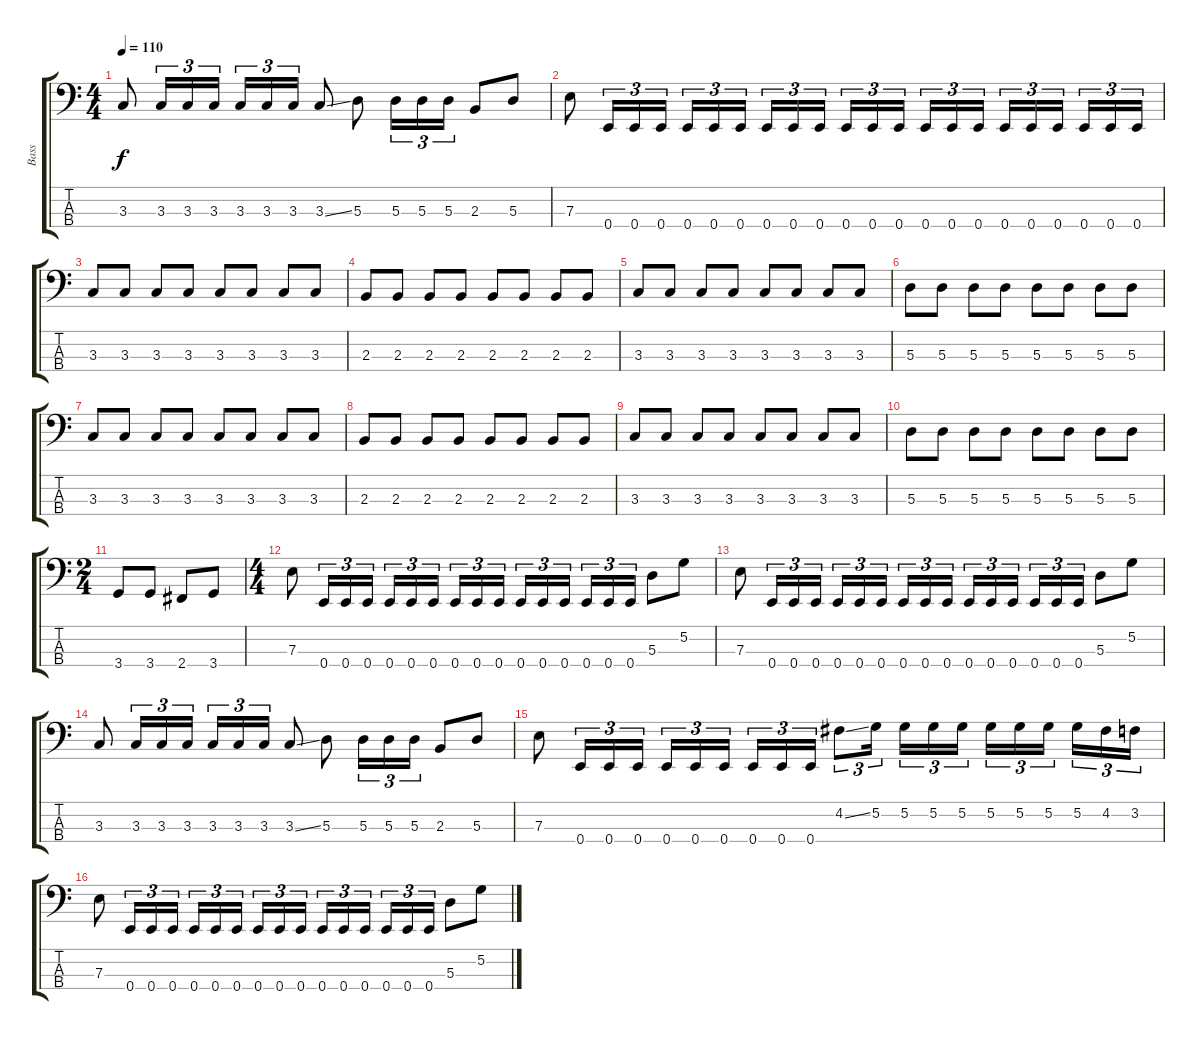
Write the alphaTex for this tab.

\track ("Bass" "Bass") {instrument electricbassfinger}
\staff {score tabs}
\tuning (G2 D2 A1 E1) {hide}
\ts (4 4)
\tempo 110
\clef f4
\ks c
3.3.8{dy f} 3.3.16{tu (3 2)} 3.3.16{tu (3 2)} 3.3.16{tu (3 2)} 3.3.16{tu (3 2)} 3.3.16{tu (3 2)} 3.3.16{tu (3 2)} 3.3{ss}.8 5.3.8 5.3.16{tu (3 2)} 5.3.16{tu (3 2)} 5.3.16{tu (3 2)} 2.3.8 5.3.8 |
7.3.8 0.4.16{tu (3 2)} 0.4.16{tu (3 2)} 0.4.16{tu (3 2)} 0.4.16{tu (3 2)} 0.4.16{tu (3 2)} 0.4.16{tu (3 2)} 0.4.16{tu (3 2)} 0.4.16{tu (3 2)} 0.4.16{tu (3 2)} 0.4.16{tu (3 2)} 0.4.16{tu (3 2)} 0.4.16{tu (3 2)} 0.4.16{tu (3 2)} 0.4.16{tu (3 2)} 0.4.16{tu (3 2)} 0.4.16{tu (3 2)} 0.4.16{tu (3 2)} 0.4.16{tu (3 2)} 0.4.16{tu (3 2)} 0.4.16{tu (3 2)} 0.4.16{tu (3 2)} |
3.3.8 3.3.8 3.3.8 3.3.8 3.3.8 3.3.8 3.3.8 3.3.8 |
2.3.8 2.3.8 2.3.8 2.3.8 2.3.8 2.3.8 2.3.8 2.3.8 |
3.3.8 3.3.8 3.3.8 3.3.8 3.3.8 3.3.8 3.3.8 3.3.8 |
5.3.8 5.3.8 5.3.8 5.3.8 5.3.8 5.3.8 5.3.8 5.3.8 |
3.3.8 3.3.8 3.3.8 3.3.8 3.3.8 3.3.8 3.3.8 3.3.8 |
2.3.8 2.3.8 2.3.8 2.3.8 2.3.8 2.3.8 2.3.8 2.3.8 |
3.3.8 3.3.8 3.3.8 3.3.8 3.3.8 3.3.8 3.3.8 3.3.8 |
5.3.8 5.3.8 5.3.8 5.3.8 5.3.8 5.3.8 5.3.8 5.3.8 |
\ts (2 4)
3.4.8 3.4.8 2.4.8 3.4.8 |
\ts (4 4)
7.3.8 0.4.16{tu (3 2)} 0.4.16{tu (3 2)} 0.4.16{tu (3 2)} 0.4.16{tu (3 2)} 0.4.16{tu (3 2)} 0.4.16{tu (3 2)} 0.4.16{tu (3 2)} 0.4.16{tu (3 2)} 0.4.16{tu (3 2)} 0.4.16{tu (3 2)} 0.4.16{tu (3 2)} 0.4.16{tu (3 2)} 0.4.16{tu (3 2)} 0.4.16{tu (3 2)} 0.4.16{tu (3 2)} 5.3.8 5.2.8 |
7.3.8 0.4.16{tu (3 2)} 0.4.16{tu (3 2)} 0.4.16{tu (3 2)} 0.4.16{tu (3 2)} 0.4.16{tu (3 2)} 0.4.16{tu (3 2)} 0.4.16{tu (3 2)} 0.4.16{tu (3 2)} 0.4.16{tu (3 2)} 0.4.16{tu (3 2)} 0.4.16{tu (3 2)} 0.4.16{tu (3 2)} 0.4.16{tu (3 2)} 0.4.16{tu (3 2)} 0.4.16{tu (3 2)} 5.3.8 5.2.8 |
3.3.8 3.3.16{tu (3 2)} 3.3.16{tu (3 2)} 3.3.16{tu (3 2)} 3.3.16{tu (3 2)} 3.3.16{tu (3 2)} 3.3.16{tu (3 2)} 3.3{ss}.8 5.3.8 5.3.16{tu (3 2)} 5.3.16{tu (3 2)} 5.3.16{tu (3 2)} 2.3.8 5.3.8 |
7.3.8 0.4.16{tu (3 2)} 0.4.16{tu (3 2)} 0.4.16{tu (3 2)} 0.4.16{tu (3 2)} 0.4.16{tu (3 2)} 0.4.16{tu (3 2)} 0.4.16{tu (3 2)} 0.4.16{tu (3 2)} 0.4.16{tu (3 2)} 4.2{ss}.8{tu (3 2)} 5.2.16{tu (3 2)} 5.2.16{tu (3 2)} 5.2.16{tu (3 2)} 5.2.16{tu (3 2)} 5.2.16{tu (3 2)} 5.2.16{tu (3 2)} 5.2.16{tu (3 2)} 5.2.16{tu (3 2)} 4.2.16{tu (3 2)} 3.2.16{tu (3 2)} |
7.3.8 0.4.16{tu (3 2)} 0.4.16{tu (3 2)} 0.4.16{tu (3 2)} 0.4.16{tu (3 2)} 0.4.16{tu (3 2)} 0.4.16{tu (3 2)} 0.4.16{tu (3 2)} 0.4.16{tu (3 2)} 0.4.16{tu (3 2)} 0.4.16{tu (3 2)} 0.4.16{tu (3 2)} 0.4.16{tu (3 2)} 0.4.16{tu (3 2)} 0.4.16{tu (3 2)} 0.4.16{tu (3 2)} 5.3.8 5.2.8
